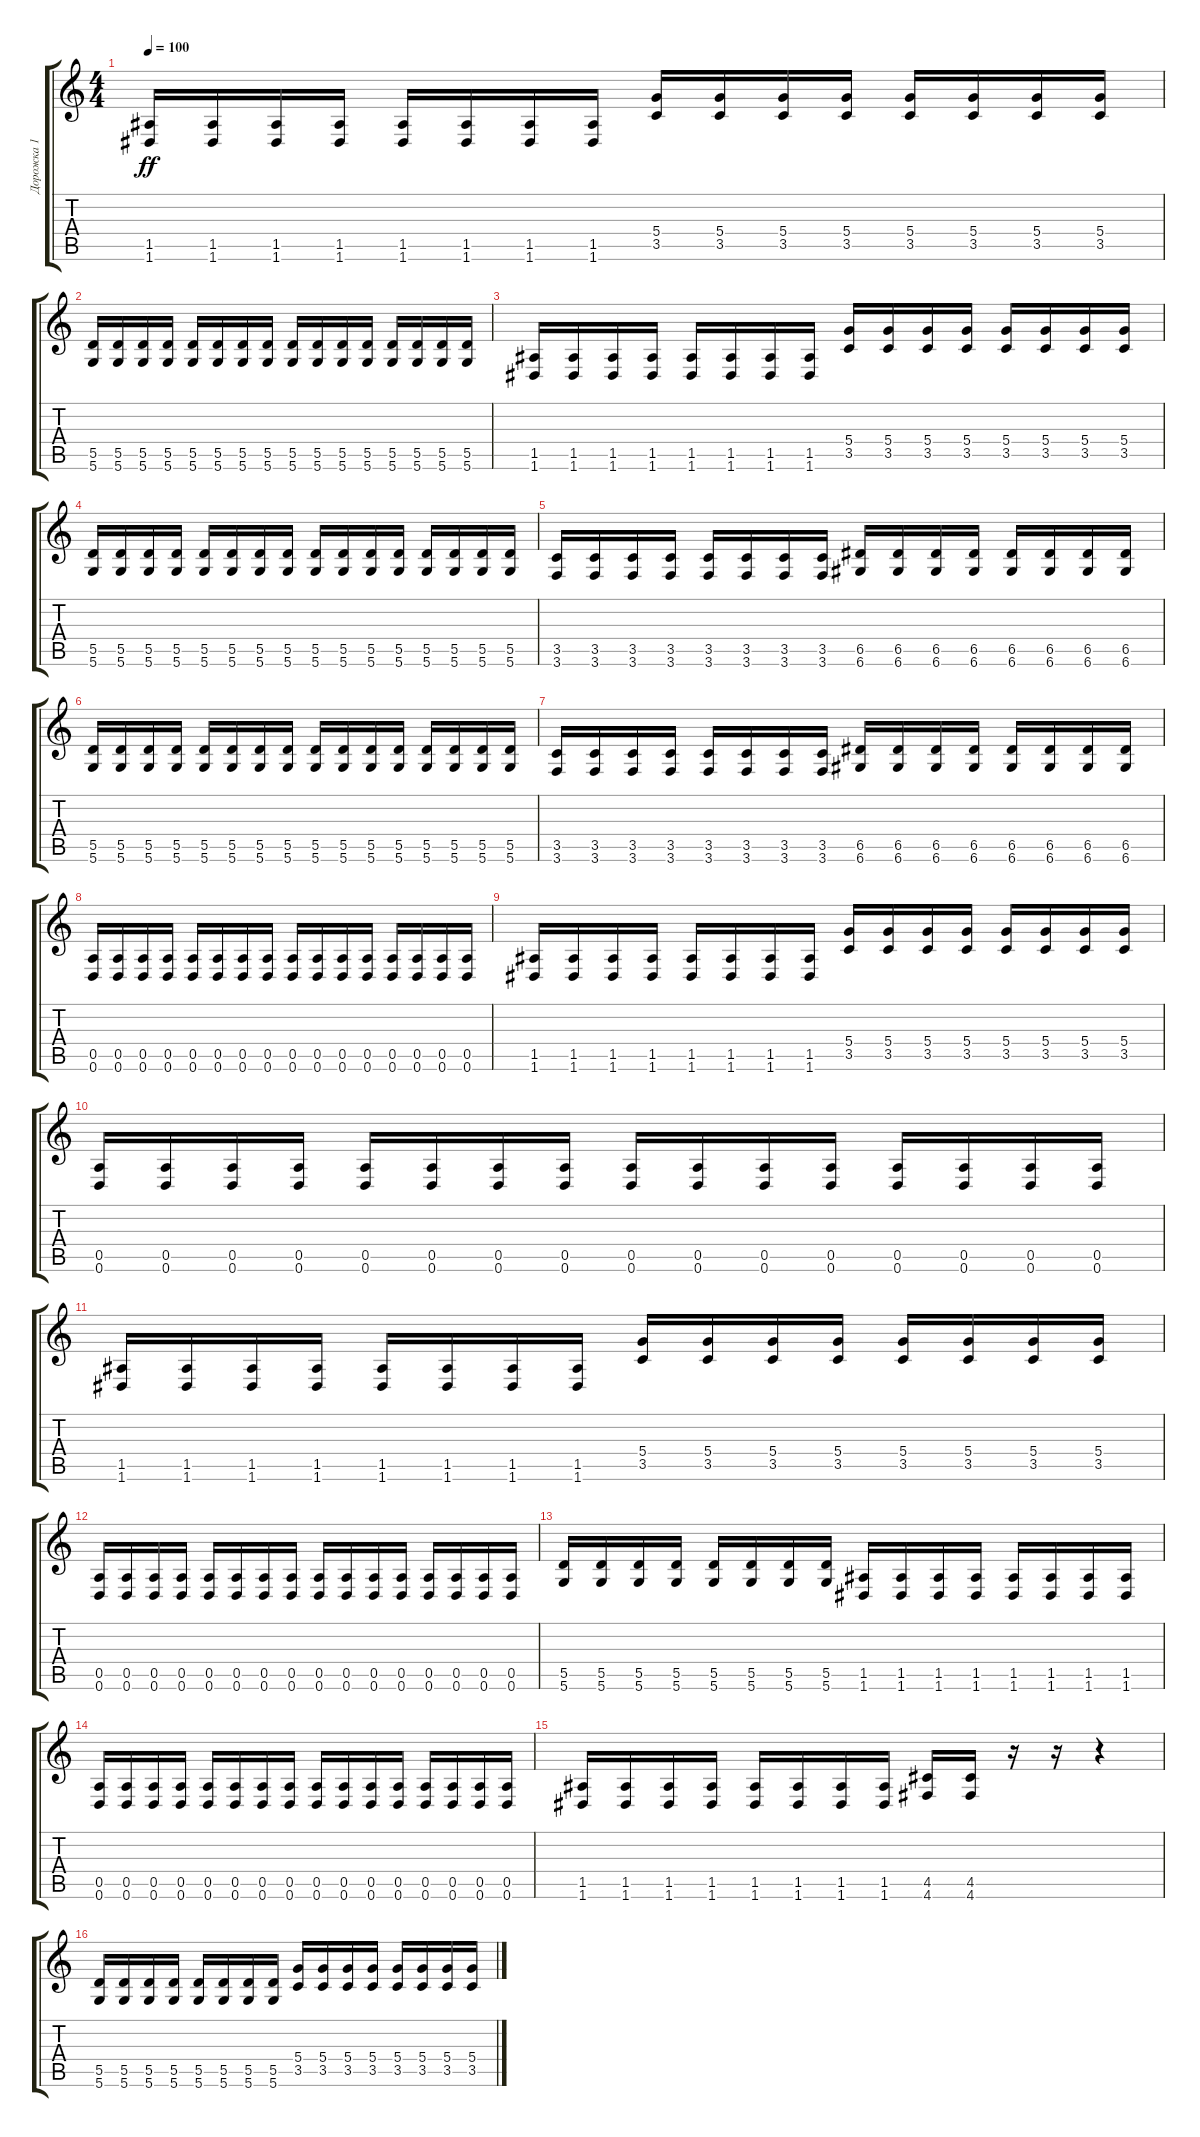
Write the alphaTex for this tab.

\track ("Дорожка 1" "Дорожка 1") {instrument contrabass}
\staff {score tabs}
\tuning (E4 B3 G3 D3 A2 D2) {hide}
\ts (4 4)
\tempo 100
\clef g2
\ks c
(1.5 1.6).16{dy ff} (1.5 1.6).16 (1.5 1.6).16 (1.5 1.6).16 (1.5 1.6).16 (1.5 1.6).16 (1.5 1.6).16 (1.5 1.6).16 (5.4 3.5).16 (5.4 3.5).16 (5.4 3.5).16 (5.4 3.5).16 (5.4 3.5).16 (5.4 3.5).16 (5.4 3.5).16 (5.4 3.5).16 |
(5.5 5.6).16 (5.5 5.6).16 (5.5 5.6).16 (5.5 5.6).16 (5.5 5.6).16 (5.5 5.6).16 (5.5 5.6).16 (5.5 5.6).16 (5.5 5.6).16 (5.5 5.6).16 (5.5 5.6).16 (5.5 5.6).16 (5.5 5.6).16 (5.5 5.6).16 (5.5 5.6).16 (5.5 5.6).16 |
(1.5 1.6).16 (1.5 1.6).16 (1.5 1.6).16 (1.5 1.6).16 (1.5 1.6).16 (1.5 1.6).16 (1.5 1.6).16 (1.5 1.6).16 (5.4 3.5).16 (5.4 3.5).16 (5.4 3.5).16 (5.4 3.5).16 (5.4 3.5).16 (5.4 3.5).16 (5.4 3.5).16 (5.4 3.5).16 |
(5.5 5.6).16 (5.5 5.6).16 (5.5 5.6).16 (5.5 5.6).16 (5.5 5.6).16 (5.5 5.6).16 (5.5 5.6).16 (5.5 5.6).16 (5.5 5.6).16 (5.5 5.6).16 (5.5 5.6).16 (5.5 5.6).16 (5.5 5.6).16 (5.5 5.6).16 (5.5 5.6).16 (5.5 5.6).16 |
(3.5 3.6).16 (3.5 3.6).16 (3.5 3.6).16 (3.5 3.6).16 (3.5 3.6).16 (3.5 3.6).16 (3.5 3.6).16 (3.5 3.6).16 (6.5 6.6).16 (6.5 6.6).16 (6.5 6.6).16 (6.5 6.6).16 (6.5 6.6).16 (6.5 6.6).16 (6.5 6.6).16 (6.5 6.6).16 |
(5.5 5.6).16 (5.5 5.6).16 (5.5 5.6).16 (5.5 5.6).16 (5.5 5.6).16 (5.5 5.6).16 (5.5 5.6).16 (5.5 5.6).16 (5.5 5.6).16 (5.5 5.6).16 (5.5 5.6).16 (5.5 5.6).16 (5.5 5.6).16 (5.5 5.6).16 (5.5 5.6).16 (5.5 5.6).16 |
(3.5 3.6).16 (3.5 3.6).16 (3.5 3.6).16 (3.5 3.6).16 (3.5 3.6).16 (3.5 3.6).16 (3.5 3.6).16 (3.5 3.6).16 (6.5 6.6).16 (6.5 6.6).16 (6.5 6.6).16 (6.5 6.6).16 (6.5 6.6).16 (6.5 6.6).16 (6.5 6.6).16 (6.5 6.6).16 |
(0.5 0.6).16 (0.5 0.6).16 (0.5 0.6).16 (0.5 0.6).16 (0.5 0.6).16 (0.5 0.6).16 (0.5 0.6).16 (0.5 0.6).16 (0.5 0.6).16 (0.5 0.6).16 (0.5 0.6).16 (0.5 0.6).16 (0.5 0.6).16 (0.5 0.6).16 (0.5 0.6).16 (0.5 0.6).16 |
(1.5 1.6).16 (1.5 1.6).16 (1.5 1.6).16 (1.5 1.6).16 (1.5 1.6).16 (1.5 1.6).16 (1.5 1.6).16 (1.5 1.6).16 (5.4 3.5).16 (5.4 3.5).16 (5.4 3.5).16 (5.4 3.5).16 (5.4 3.5).16 (5.4 3.5).16 (5.4 3.5).16 (5.4 3.5).16 |
(0.5 0.6).16 (0.5 0.6).16 (0.5 0.6).16 (0.5 0.6).16 (0.5 0.6).16 (0.5 0.6).16 (0.5 0.6).16 (0.5 0.6).16 (0.5 0.6).16 (0.5 0.6).16 (0.5 0.6).16 (0.5 0.6).16 (0.5 0.6).16 (0.5 0.6).16 (0.5 0.6).16 (0.5 0.6).16 |
(1.5 1.6).16 (1.5 1.6).16 (1.5 1.6).16 (1.5 1.6).16 (1.5 1.6).16 (1.5 1.6).16 (1.5 1.6).16 (1.5 1.6).16 (5.4 3.5).16 (5.4 3.5).16 (5.4 3.5).16 (5.4 3.5).16 (5.4 3.5).16 (5.4 3.5).16 (5.4 3.5).16 (5.4 3.5).16 |
(0.5 0.6).16 (0.5 0.6).16 (0.5 0.6).16 (0.5 0.6).16 (0.5 0.6).16 (0.5 0.6).16 (0.5 0.6).16 (0.5 0.6).16 (0.5 0.6).16 (0.5 0.6).16 (0.5 0.6).16 (0.5 0.6).16 (0.5 0.6).16 (0.5 0.6).16 (0.5 0.6).16 (0.5 0.6).16 |
(5.5 5.6).16 (5.5 5.6).16 (5.5 5.6).16 (5.5 5.6).16 (5.5 5.6).16 (5.5 5.6).16 (5.5 5.6).16 (5.5 5.6).16 (1.5 1.6).16 (1.5 1.6).16 (1.5 1.6).16 (1.5 1.6).16 (1.5 1.6).16 (1.5 1.6).16 (1.5 1.6).16 (1.5 1.6).16 |
(0.5 0.6).16 (0.5 0.6).16 (0.5 0.6).16 (0.5 0.6).16 (0.5 0.6).16 (0.5 0.6).16 (0.5 0.6).16 (0.5 0.6).16 (0.5 0.6).16 (0.5 0.6).16 (0.5 0.6).16 (0.5 0.6).16 (0.5 0.6).16 (0.5 0.6).16 (0.5 0.6).16 (0.5 0.6).16 |
(1.5 1.6).16 (1.5 1.6).16 (1.5 1.6).16 (1.5 1.6).16 (1.5 1.6).16 (1.5 1.6).16 (1.5 1.6).16 (1.5 1.6).16 (4.5 4.6).16 (4.5 4.6).16 r.16 r.16 r.4 |
(5.5 5.6).16 (5.5 5.6).16 (5.5 5.6).16 (5.5 5.6).16 (5.5 5.6).16 (5.5 5.6).16 (5.5 5.6).16 (5.5 5.6).16 (5.4 3.5).16 (5.4 3.5).16 (5.4 3.5).16 (5.4 3.5).16 (5.4 3.5).16 (5.4 3.5).16 (5.4 3.5).16 (5.4 3.5).16
